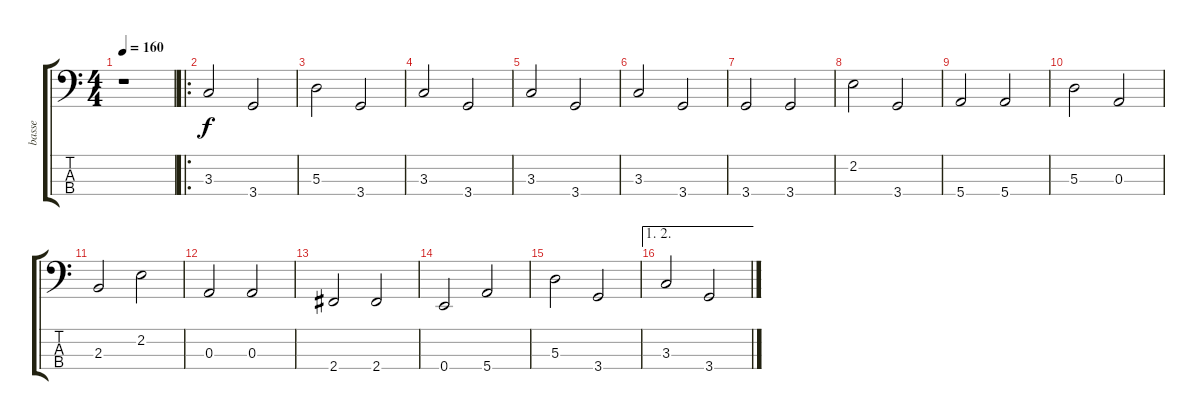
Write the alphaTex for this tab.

\track ("basse" "basse") {instrument electricbassfinger}
\staff {score tabs}
\tuning (G2 D2 A1 E1) {hide}
\ts (4 4)
\tempo 160
\clef f4
\ks c
r.1{dy f instrument electricbassfinger} |
\ro
3.3.2 3.4.2 |
5.3.2 3.4.2 |
3.3.2 3.4.2 |
3.3.2 3.4.2 |
3.3.2 3.4.2 |
3.4.2 3.4.2 |
2.2.2 3.4.2 |
5.4.2 5.4.2 |
5.3.2 0.3.2 |
2.3.2 2.2.2 |
0.3.2 0.3.2 |
2.4.2 2.4.2 |
0.4.2 5.4.2 |
5.3.2 3.4.2 |
\ae (1 2)
3.3.2 3.4.2
